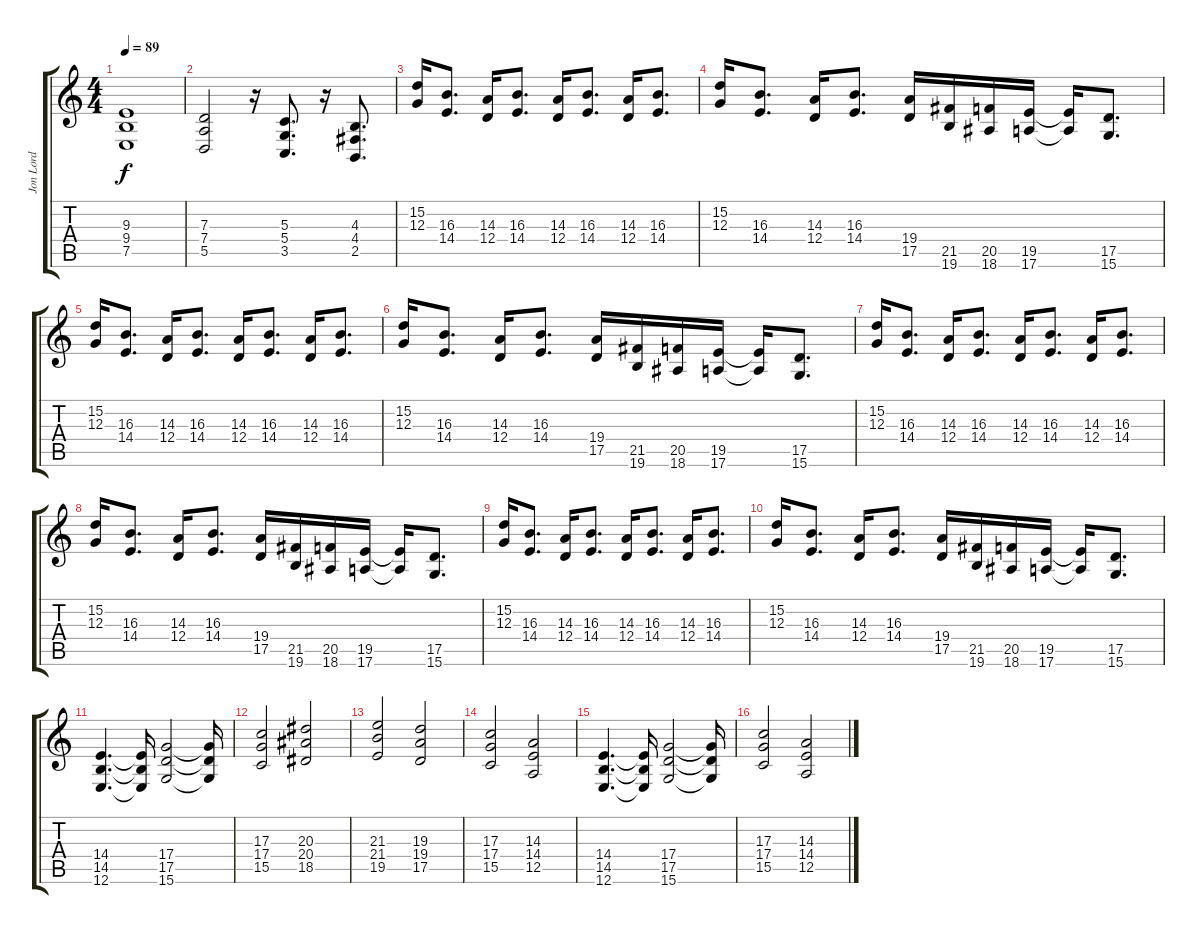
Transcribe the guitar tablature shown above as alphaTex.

\track ("Jon Lord" "Jon Lord") {instrument drawbarorgan}
\staff {score tabs}
\tuning (E4 B3 G3 D3 A2 E2) {hide}
\ts (4 4)
\tempo 89
\clef g2
\ks c
(9.3 9.4 7.5).1{dy f} |
(7.3 7.4 5.5).2 r.16 (5.3 5.4 3.5).8{d} r.16 (4.3 4.4 2.5).8{d} |
(15.2 12.3).16{volume 8} (16.3 14.4).8{d} (14.3 12.4).16 (16.3 14.4).8{d} (14.3 12.4).16 (16.3 14.4).8{d} (14.3 12.4).16 (16.3 14.4).8{d} |
(15.2 12.3).16 (16.3 14.4).8{d} (14.3 12.4).16 (16.3 14.4).8{d} (19.4 17.5).16 (21.5 19.6).16 (20.5 18.6).16 (19.5 17.6).16 (19.5{t} 17.6{t}).16 (17.5 15.6).8{d} |
(15.2 12.3).16{volume 10} (16.3 14.4).8{d} (14.3 12.4).16 (16.3 14.4).8{d} (14.3 12.4).16 (16.3 14.4).8{d} (14.3 12.4).16 (16.3 14.4).8{d} |
(15.2 12.3).16 (16.3 14.4).8{d} (14.3 12.4).16 (16.3 14.4).8{d} (19.4 17.5).16 (21.5 19.6).16 (20.5 18.6).16 (19.5 17.6).16 (19.5{t} 17.6{t}).16 (17.5 15.6).8{d} |
(15.2 12.3).16{volume 10} (16.3 14.4).8{d} (14.3 12.4).16 (16.3 14.4).8{d} (14.3 12.4).16 (16.3 14.4).8{d} (14.3 12.4).16 (16.3 14.4).8{d} |
(15.2 12.3).16 (16.3 14.4).8{d} (14.3 12.4).16 (16.3 14.4).8{d} (19.4 17.5).16 (21.5 19.6).16 (20.5 18.6).16 (19.5 17.6).16 (19.5{t} 17.6{t}).16 (17.5 15.6).8{d} |
(15.2 12.3).16{volume 10} (16.3 14.4).8{d} (14.3 12.4).16 (16.3 14.4).8{d} (14.3 12.4).16 (16.3 14.4).8{d} (14.3 12.4).16 (16.3 14.4).8{d} |
(15.2 12.3).16 (16.3 14.4).8{d} (14.3 12.4).16 (16.3 14.4).8{d} (19.4 17.5).16 (21.5 19.6).16 (20.5 18.6).16 (19.5 17.6).16 (19.5{t} 17.6{t}).16 (17.5 15.6).8{d} |
(14.4 14.5 12.6).4{d volume 13} (14.4{t} 14.5{t} 12.6{t}).16 (17.4 17.5 15.6).2 (17.4{t} 17.5{t} 15.6{t}).16 |
(17.3 17.4 15.5).2 (20.3 20.4 18.5).2 |
(21.3 21.4 19.5).2 (19.3 19.4 17.5).2 |
(17.3 17.4 15.5).2 (14.3 14.4 12.5).2 |
(14.4 14.5 12.6).4{d volume 13} (14.4{t} 14.5{t} 12.6{t}).16 (17.4 17.5 15.6).2 (17.4{t} 17.5{t} 15.6{t}).16 |
(17.3 17.4 15.5).2 (14.3 14.4 12.5).2
